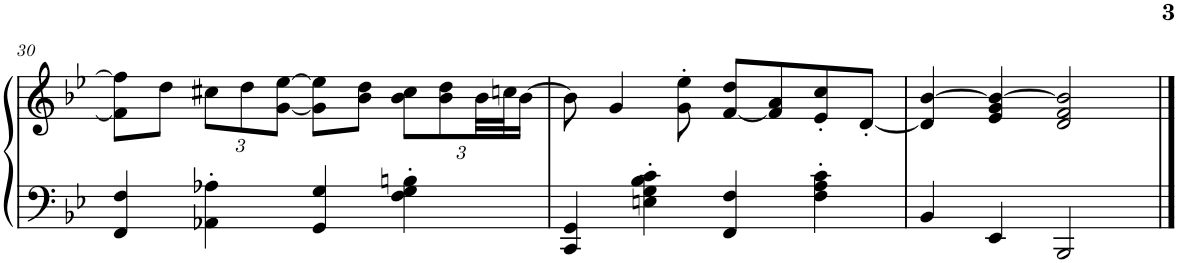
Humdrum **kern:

**kern	**kern
*part1	*part1
*staff2	*staff1
*I"Piano	*
*I'Pno.	*
!!LO:PB:g=z
*clefF4	*clefG2
*k[b-e-]	*k[b-e-]
*M4/4	*M4/4
=30	=30
4FF/ 4F/	8f\] 8ff\]L
.	8dd\J
*	*Xbrackettup
4AA-X\' 4A-X\'	12cc#X\L
.	12dd\
.	[12g\ [12ee-\J
4GG/ 4G/	8g\] 8ee-\]L
.	8b-\ 8dd\J
4F\' 4G\' 4Bn\'	12b-\ 12cc#\L
.	12b-\ 12dd\
.	48b-\LL
.	48ccn\J
.	[24b-\JJ
=31	=31
4CC/ 4GG/	8b-\]
.	4g/
4En\' 4G\' 4B-\' 4c\'	.
.	8g\' 8ee-\'
4FF/ 4F/	[8f/ 8dd/L
.	8f/] 8a/
4F\' 4A\' 4c\'	8e-/' 8cc/'
.	[8d'/J
=32	=32
4BB-/	4d/] [4b-/
4EE-/	4e-/ 4g/ 4b-/_
2BBB-/	2d/ 2f/ 2b-/]
==	==
*-	*-
